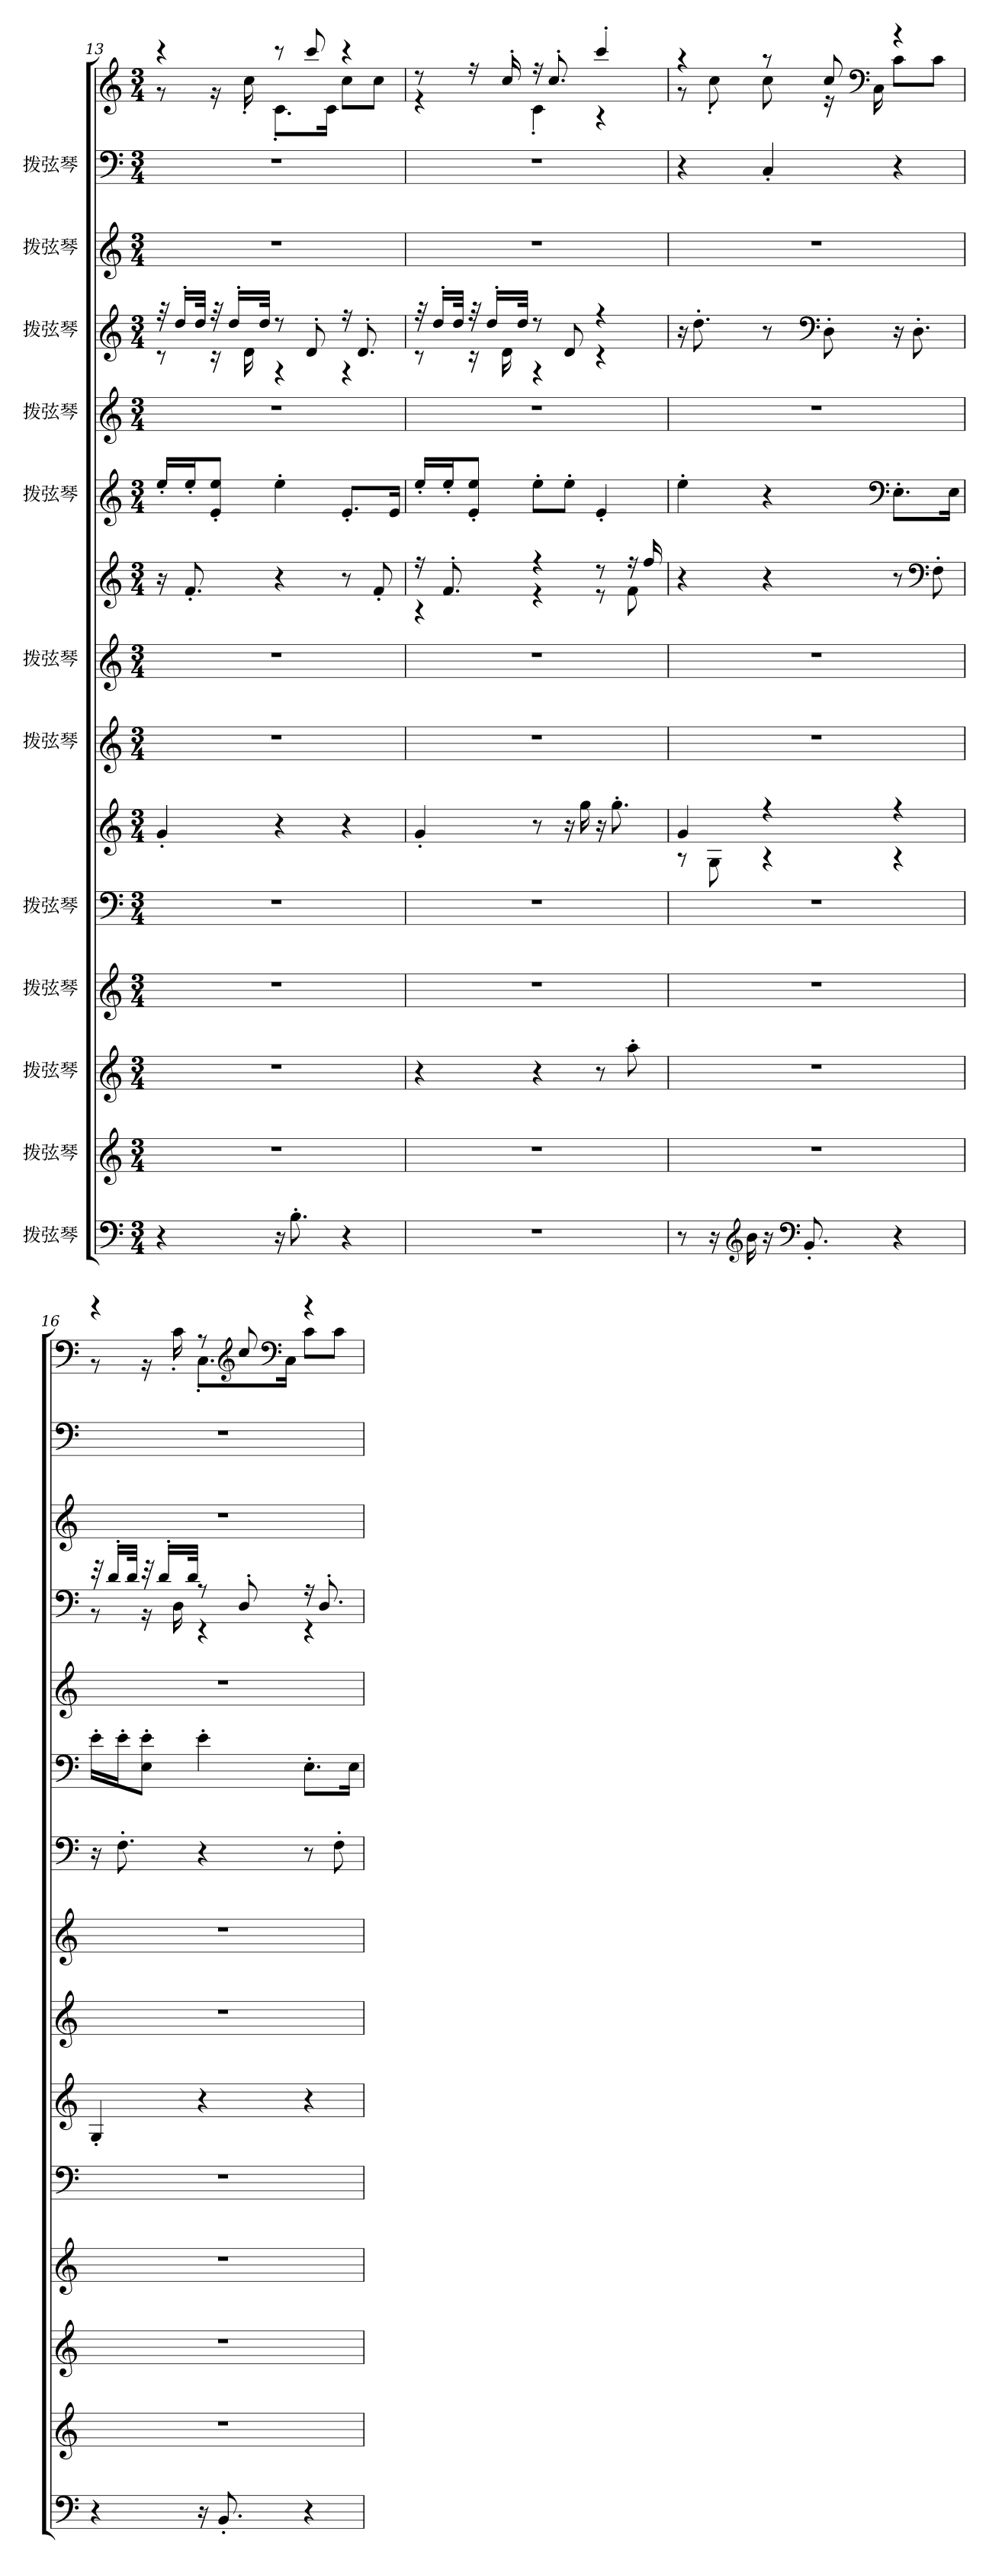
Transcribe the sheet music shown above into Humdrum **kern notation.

**kern	**kern	**kern	**kern	**kern	**kern	**kern	**kern	**kern	**kern	**kern	**kern	**kern	**kern	**kern
*part12	*part11	*part10	*part9	*part8	*part8	*part7	*part6	*part6	*part5	*part4	*part3	*part2	*part1	*part1
*staff15	*staff14	*staff13	*staff12	*staff11	*staff10	*staff9	*staff8	*staff7	*staff6	*staff5	*staff4	*staff3	*staff2	*staff1
*I"拨弦琴	*I"拨弦琴	*I"拨弦琴	*I"拨弦琴	*I"拨弦琴	*	*I"拨弦琴	*I"拨弦琴	*	*I"拨弦琴	*I"拨弦琴	*I"拨弦琴	*I"拨弦琴	*I"拨弦琴	*
*clefF4	*clefG2	*clefG2	*clefG2	*clefF4	*clefG2	*clefG2	*clefG2	*clefG2	*clefG2	*clefG2	*clefG2	*clefG2	*clefF4	*clefG2
*k[]	*k[]	*k[]	*k[]	*k[]	*k[]	*k[]	*k[]	*k[]	*k[]	*k[]	*k[]	*k[]	*k[]	*k[]
*M3/4	*M3/4	*M3/4	*M3/4	*M3/4	*M3/4	*M3/4	*M3/4	*M3/4	*M3/4	*M3/4	*M3/4	*M3/4	*M3/4	*M3/4
=13	=13	=13	=13	=13	=13	=13	=13	=13	=13	=13	=13	=13	=13	=13
*	*	*	*	*	*	*	*	*	*	*	*^	*	*	*^
4r	2.r	2.r	2.r	2.r	4g'/	2.r	2.r	16r	16ee'/LL	2.r	32r	8r	2.r	2.r	4r	8r
.	.	.	.	.	.	.	.	.	.	.	16dd'/LL	.	.	.	.	.
.	.	.	.	.	.	.	.	8.f'/	16ee'/J	.	.	.	.	.	.	.
.	.	.	.	.	.	.	.	.	.	.	32dd/JJk	.	.	.	.	.
.	.	.	.	.	.	.	.	.	8e/' 8ee/'J	.	32r	16r	.	.	.	16r
.	.	.	.	.	.	.	.	.	.	.	16dd'/LL	.	.	.	.	.
.	.	.	.	.	.	.	.	.	.	.	.	16d\	.	.	.	16cc'\
.	.	.	.	.	.	.	.	.	.	.	32dd/JJk	.	.	.	.	.
16r	.	.	.	.	4r	.	.	4r	4ee'\	.	8r	4r	.	.	8r	8.c'\L
8.B'\	.	.	.	.	.	.	.	.	.	.	.	.	.	.	.	.
.	.	.	.	.	.	.	.	.	.	.	8d'/	.	.	.	8ccc/	.
.	.	.	.	.	.	.	.	.	.	.	.	.	.	.	.	16c\Jk
4r	.	.	.	.	4r	.	.	8r	8.e'/L	.	16r	4r	.	.	4r	8cc\L
.	.	.	.	.	.	.	.	.	.	.	8.d'/	.	.	.	.	.
.	.	.	.	.	.	.	.	8f'/	.	.	.	.	.	.	.	8cc\J
.	.	.	.	.	.	.	.	.	16e/Jk	.	.	.	.	.	.	.
=14	=14	=14	=14	=14	=14	=14	=14	=14	=14	=14	=14	=14	=14	=14	=14	=14
*	*	*	*	*	*	*	*	*^	*	*	*	*	*	*	*	*
2.r	2.r	4r	2.r	2.r	4g'/	2.r	2.r	16r	4r	16ee'/LL	2.r	32r	8r	2.r	2.r	8r	4r
.	.	.	.	.	.	.	.	.	.	.	.	16dd'/LL	.	.	.	.	.
.	.	.	.	.	.	.	.	8.f'/	.	16ee'/J	.	.	.	.	.	.	.
.	.	.	.	.	.	.	.	.	.	.	.	32dd/JJk	.	.	.	.	.
.	.	.	.	.	.	.	.	.	.	8e/' 8ee/'J	.	32r	16r	.	.	16r	.
.	.	.	.	.	.	.	.	.	.	.	.	16dd'/LL	.	.	.	.	.
.	.	.	.	.	.	.	.	.	.	.	.	.	16d\	.	.	16cc'/	.
.	.	.	.	.	.	.	.	.	.	.	.	32dd/JJk	.	.	.	.	.
.	.	4r	.	.	8r	.	.	4r	4r	8ee'\L	.	8r	4r	.	.	16r	4c'\
.	.	.	.	.	.	.	.	.	.	.	.	.	.	.	.	8.cc'/	.
.	.	.	.	.	16r	.	.	.	.	8ee'\J	.	8d/	.	.	.	.	.
.	.	.	.	.	16gg\	.	.	.	.	.	.	.	.	.	.	.	.
.	.	8r	.	.	16r	.	.	8r	8r	4e'/	.	4r	4r	.	.	4ccc'/	4r
.	.	.	.	.	8.gg'\	.	.	.	.	.	.	.	.	.	.	.	.
.	.	8aa'\	.	.	.	.	.	16r	8f\	.	.	.	.	.	.	.	.
.	.	.	.	.	.	.	.	16ff/	.	.	.	.	.	.	.	.	.
*	*	*	*	*	*	*	*	*v	*v	*	*	*v	*v	*	*	*	*
!!LO:PB:g=z	!!
=15	=15	=15	=15	=15	=15	=15	=15	=15	=15	=15	=15	=15	=15	=15	=15
*	*	*	*	*	*^	*	*	*	*	*	*	*	*	*	*
8r	2.r	2.r	2.r	2.r	4g/	8r	2.r	2.r	4r	4ee'\	2.r	16r	2.r	4r	4r	8r
.	.	.	.	.	.	.	.	.	.	.	.	8.dd'\	.	.	.	.
16r	.	.	.	.	.	8G\	.	.	.	.	.	.	.	.	.	8cc'\
*clefG2	*	*	*	*	*	*	*	*	*	*	*	*	*	*	*	*
16b\	.	.	.	.	.	.	.	.	.	.	.	.	.	.	.	.
16r	.	.	.	.	4r	4r	.	.	4r	4r	.	8r	.	4C'/	8r	8cc\
*clefF4	*	*	*	*	*	*	*	*	*	*	*	*	*	*	*	*
8.BB'/	.	.	.	.	.	.	.	.	.	.	.	.	.	.	.	.
*	*	*	*	*	*	*	*	*	*	*	*	*clefF4	*	*	*	*
.	.	.	.	.	.	.	.	.	.	.	.	8D'\	.	.	8cc/	16r
*	*	*	*	*	*	*	*	*	*	*	*	*	*	*	*clefF4	*
.	.	.	.	.	.	.	.	.	.	.	.	.	.	.	.	16C\
*	*	*	*	*	*	*	*	*	*	*clefF4	*	*	*	*	*	*
4r	.	.	.	.	4r	4r	.	.	8r	8.E'\L	.	16r	.	4r	4r	8c\L
.	.	.	.	.	.	.	.	.	.	.	.	8.D'\	.	.	.	.
*	*	*	*	*	*	*	*	*	*clefF4	*	*	*	*	*	*	*
.	.	.	.	.	.	.	.	.	8F'\	.	.	.	.	.	.	8c\J
.	.	.	.	.	.	.	.	.	.	16E\Jk	.	.	.	.	.	.
*	*	*	*	*	*v	*v	*	*	*	*	*	*	*	*	*	*
=16	=16	=16	=16	=16	=16	=16	=16	=16	=16	=16	=16	=16	=16	=16	=16
*	*	*	*	*	*	*	*	*	*	*	*^	*	*	*	*
4r	2.r	2.r	2.r	2.r	4G'/	2.r	2.r	16r	16e'\LL	2.r	32r	8r	2.r	2.r	4r	8r
.	.	.	.	.	.	.	.	.	.	.	16d'/LL	.	.	.	.	.
.	.	.	.	.	.	.	.	8.F'\	16e'\J	.	.	.	.	.	.	.
.	.	.	.	.	.	.	.	.	.	.	32d/JJk	.	.	.	.	.
.	.	.	.	.	.	.	.	.	8E\' 8e\'J	.	32r	16r	.	.	.	16r
.	.	.	.	.	.	.	.	.	.	.	16d'/LL	.	.	.	.	.
.	.	.	.	.	.	.	.	.	.	.	.	16D\	.	.	.	16c'\
.	.	.	.	.	.	.	.	.	.	.	32d/JJk	.	.	.	.	.
16r	.	.	.	.	4r	.	.	4r	4e'\	.	8r	4r	.	.	8r	8.C'\L
8.BB'/	.	.	.	.	.	.	.	.	.	.	.	.	.	.	.	.
*	*	*	*	*	*	*	*	*	*	*	*	*	*	*	*clefG2	*
.	.	.	.	.	.	.	.	.	.	.	8D'/	.	.	.	8cc/	.
*	*	*	*	*	*	*	*	*	*	*	*	*	*	*	*clefF4	*
.	.	.	.	.	.	.	.	.	.	.	.	.	.	.	.	16C\Jk
4r	.	.	.	.	4r	.	.	8r	8.E'\L	.	16r	4r	.	.	4r	8c\L
.	.	.	.	.	.	.	.	.	.	.	8.D'/	.	.	.	.	.
.	.	.	.	.	.	.	.	8F'\	.	.	.	.	.	.	.	8c\J
.	.	.	.	.	.	.	.	.	16E\Jk	.	.	.	.	.	.	.
*	*	*	*	*	*	*	*	*	*	*	*v	*v	*	*	*v	*v
=	=	=	=	=	=	=	=	=	=	=	=	=	=	=
*-	*-	*-	*-	*-	*-	*-	*-	*-	*-	*-	*-	*-	*-	*-
